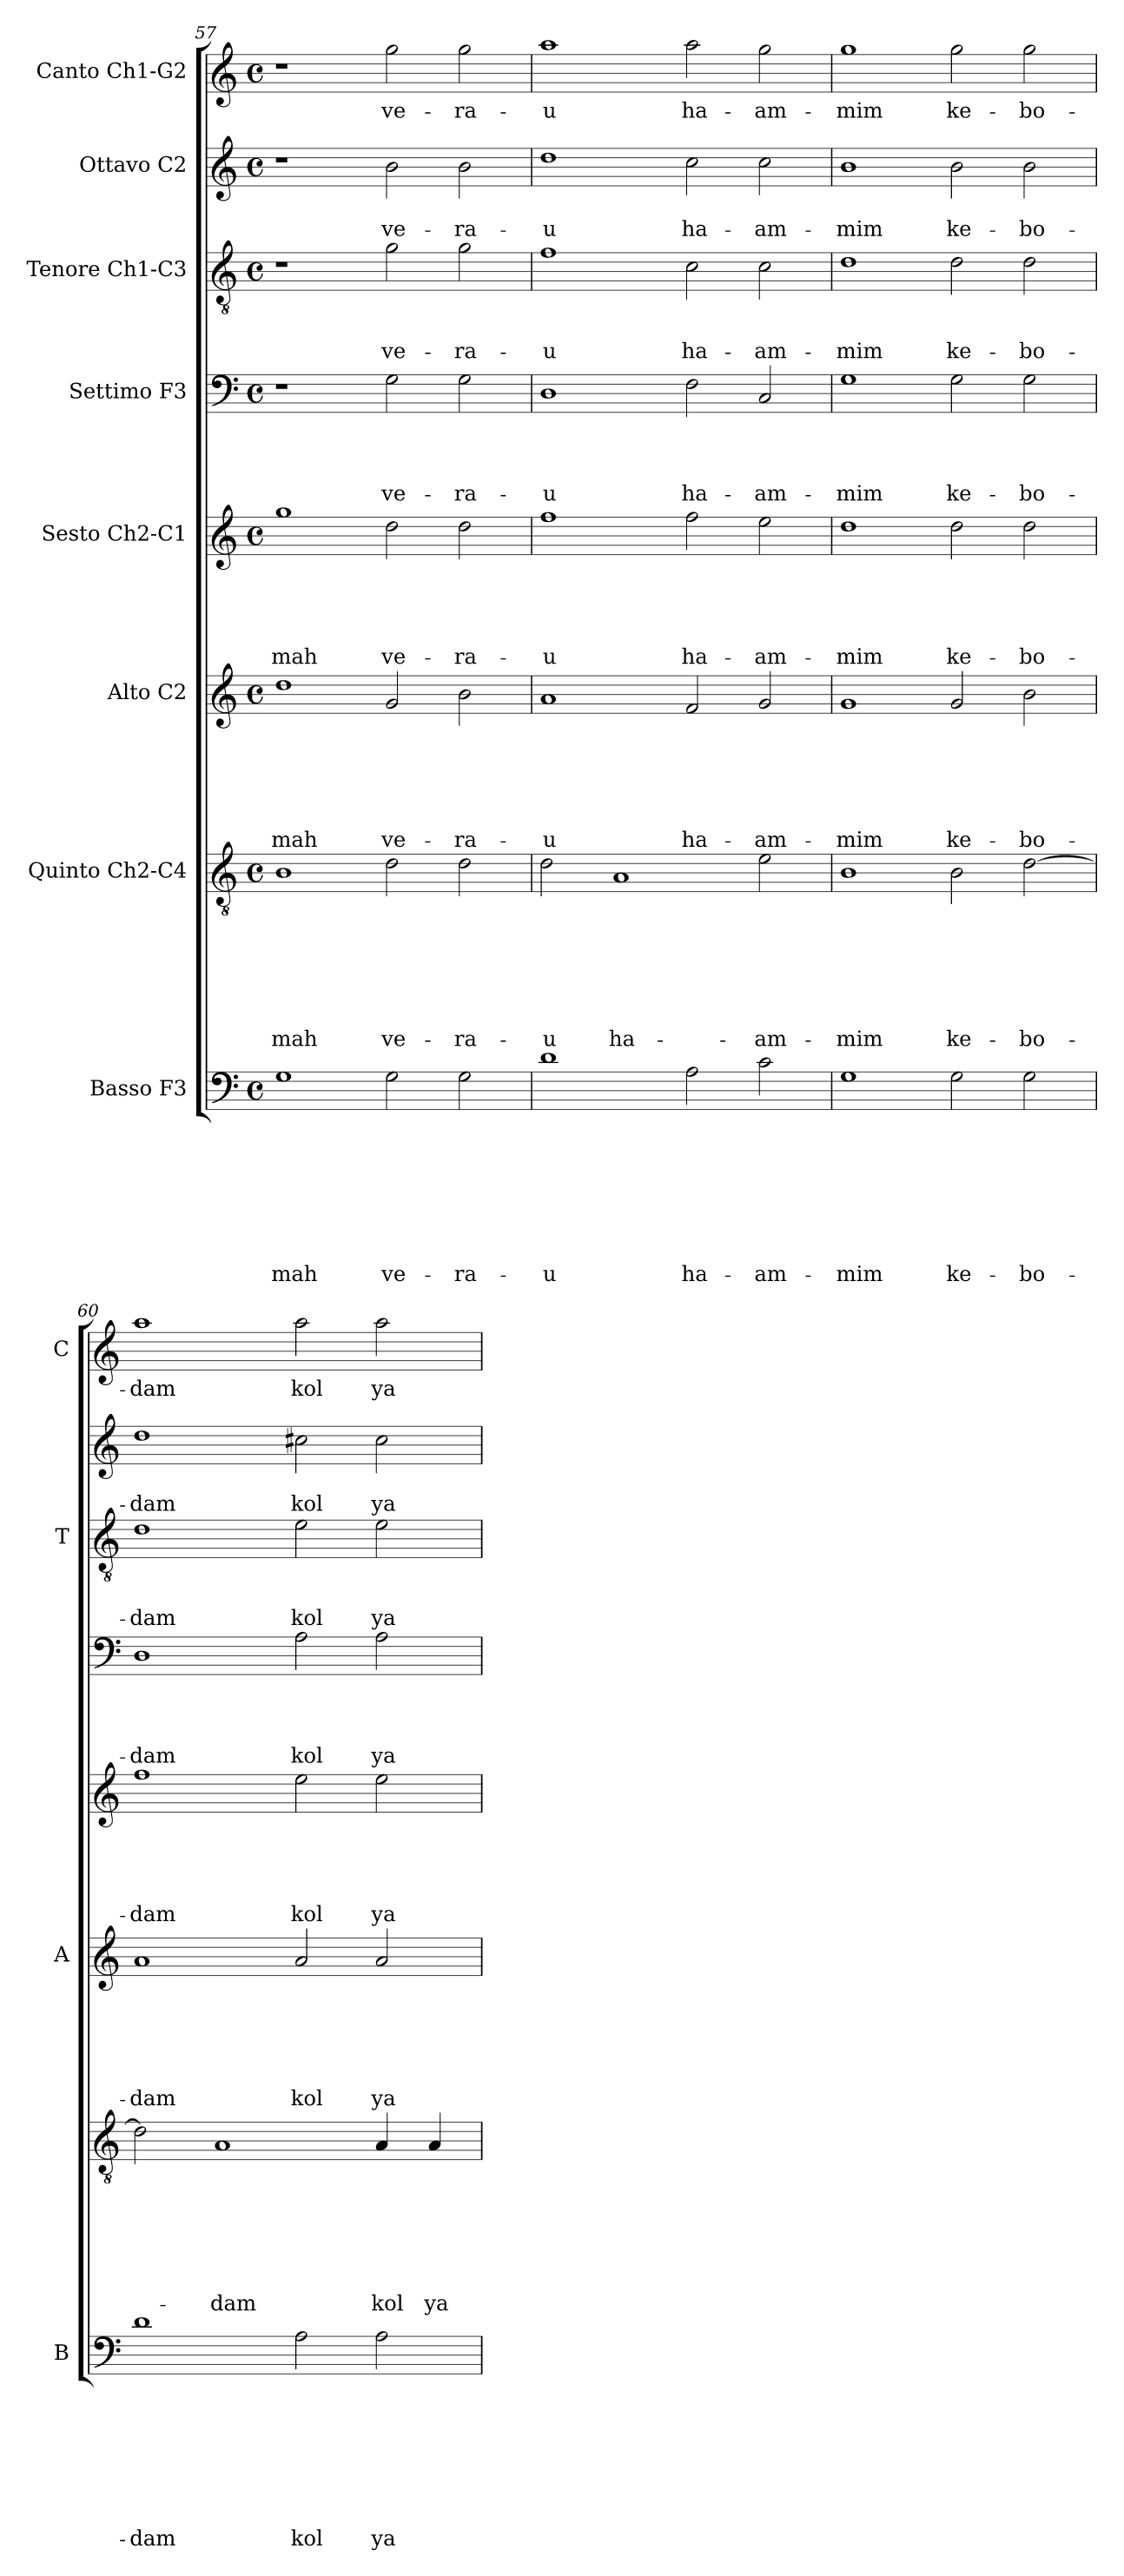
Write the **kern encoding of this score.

**kern	**text	**text	**text	**text	**text	**text	**text	**text	**kern	**text	**text	**text	**text	**text	**text	**text	**kern	**text	**text	**text	**text	**text	**text	**kern	**text	**text	**text	**text	**text	**kern	**text	**text	**text	**text	**kern	**text	**text	**text	**kern	**text	**text	**kern	**text
*part8	*part8	*part8	*part8	*part8	*part8	*part8	*part8	*part8	*part7	*part7	*part7	*part7	*part7	*part7	*part7	*part7	*part6	*part6	*part6	*part6	*part6	*part6	*part6	*part5	*part5	*part5	*part5	*part5	*part5	*part4	*part4	*part4	*part4	*part4	*part3	*part3	*part3	*part3	*part2	*part2	*part2	*part1	*part1
*staff8	*staff8	*staff8	*staff8	*staff8	*staff8	*staff8	*staff8	*staff8	*staff7	*staff7	*staff7	*staff7	*staff7	*staff7	*staff7	*staff7	*staff6	*staff6	*staff6	*staff6	*staff6	*staff6	*staff6	*staff5	*staff5	*staff5	*staff5	*staff5	*staff5	*staff4	*staff4	*staff4	*staff4	*staff4	*staff3	*staff3	*staff3	*staff3	*staff2	*staff2	*staff2	*staff1	*staff1
*I"Basso F3	*	*	*	*	*	*	*	*	*I"Quinto Ch2-C4	*	*	*	*	*	*	*	*I"Alto C2	*	*	*	*	*	*	*I"Sesto Ch2-C1	*	*	*	*	*	*I"Settimo F3	*	*	*	*	*I"Tenore Ch1-C3	*	*	*	*I"Ottavo C2	*	*	*I"Canto Ch1-G2	*
*I'B	*	*	*	*	*	*	*	*	*	*	*	*	*	*	*	*	*I'A	*	*	*	*	*	*	*	*	*	*	*	*	*	*	*	*	*	*I'T	*	*	*	*	*	*	*I'C	*
*clefF4	*	*	*	*	*	*	*	*	*clefGv2	*	*	*	*	*	*	*	*clefG2	*	*	*	*	*	*	*clefG2	*	*	*	*	*	*clefF4	*	*	*	*	*clefGv2	*	*	*	*clefG2	*	*	*clefG2	*
*k[]	*	*	*	*	*	*	*	*	*k[]	*	*	*	*	*	*	*	*k[]	*	*	*	*	*	*	*k[]	*	*	*	*	*	*k[]	*	*	*	*	*k[]	*	*	*	*k[]	*	*	*k[]	*
*C:	*	*	*	*	*	*	*	*	*C:	*	*	*	*	*	*	*	*C:	*	*	*	*	*	*	*C:	*	*	*	*	*	*C:	*	*	*	*	*C:	*	*	*	*C:	*	*	*C:	*
*M4/4	*	*	*	*	*	*	*	*	*M4/4	*	*	*	*	*	*	*	*M4/4	*	*	*	*	*	*	*M4/4	*	*	*	*	*	*M4/4	*	*	*	*	*M4/4	*	*	*	*M4/4	*	*	*M4/4	*
*met(c)	*	*	*	*	*	*	*	*	*met(c)	*	*	*	*	*	*	*	*met(c)	*	*	*	*	*	*	*met(c)	*	*	*	*	*	*met(c)	*	*	*	*	*met(c)	*	*	*	*met(c)	*	*	*met(c)	*
=57	=57	=57	=57	=57	=57	=57	=57	=57	=57	=57	=57	=57	=57	=57	=57	=57	=57	=57	=57	=57	=57	=57	=57	=57	=57	=57	=57	=57	=57	=57	=57	=57	=57	=57	=57	=57	=57	=57	=57	=57	=57	=57	=57
!	!	!	!	!	!	!	!	!LO:LY:b	!	!	!	!	!	!	!	!LO:LY:b	!	!	!	!	!	!	!LO:LY:b	!	!	!	!	!	!LO:LY:b	!	!	!	!	!	!	!	!	!	!	!	!	!	!
1G	.	.	.	.	.	.	.	-mah	1B	.	.	.	.	.	.	-mah	1dd	.	.	.	.	.	-mah	1gg	.	.	.	.	-mah	1r	.	.	.	.	1r	.	.	.	1r	.	.	1r	.
!	!	!	!	!	!	!	!	!LO:LY:b	!	!	!	!	!	!	!	!LO:LY:b	!	!	!	!	!	!	!LO:LY:b	!	!	!	!	!	!LO:LY:b	!	!	!	!	!LO:LY:b	!	!	!	!LO:LY:b	!	!	!LO:LY:b	!	!LO:LY:b
2G\	.	.	.	.	.	.	.	ve-	2d\	.	.	.	.	.	.	ve-	2g/	.	.	.	.	.	ve-	2dd\	.	.	.	.	ve-	2G\	.	.	.	ve-	2g\	.	.	ve-	2b\	.	ve-	2gg\	ve-
!	!	!	!	!	!	!	!	!LO:LY:b	!	!	!	!	!	!	!	!LO:LY:b	!	!	!	!	!	!	!LO:LY:b	!	!	!	!	!	!LO:LY:b	!	!	!	!	!LO:LY:b	!	!	!	!LO:LY:b	!	!	!LO:LY:b	!	!LO:LY:b
2G\	.	.	.	.	.	.	.	-ra-	2d\	.	.	.	.	.	.	-ra-	2b\	.	.	.	.	.	-ra-	2dd\	.	.	.	.	-ra-	2G\	.	.	.	-ra-	2g\	.	.	-ra-	2b\	.	-ra-	2gg\	-ra-
=58	=58	=58	=58	=58	=58	=58	=58	=58	=58	=58	=58	=58	=58	=58	=58	=58	=58	=58	=58	=58	=58	=58	=58	=58	=58	=58	=58	=58	=58	=58	=58	=58	=58	=58	=58	=58	=58	=58	=58	=58	=58	=58	=58
!	!	!	!	!	!	!	!	!LO:LY:b	!	!	!	!	!	!	!	!LO:LY:b	!	!	!	!	!	!	!LO:LY:b	!	!	!	!	!	!LO:LY:b	!	!	!	!	!LO:LY:b	!	!	!	!LO:LY:b	!	!	!LO:LY:b	!	!LO:LY:b
1d	.	.	.	.	.	.	.	-u	2d\	.	.	.	.	.	.	-u	1a	.	.	.	.	.	-u	1ff	.	.	.	.	-u	1D	.	.	.	-u	1f	.	.	-u	1dd	.	-u	1aa	-u
!	!	!	!	!	!	!	!	!	!	!	!	!	!	!	!	!LO:LY:b	!	!	!	!	!	!	!	!	!	!	!	!	!	!	!	!	!	!	!	!	!	!	!	!	!	!	!
.	.	.	.	.	.	.	.	.	1A	.	.	.	.	.	.	ha-	.	.	.	.	.	.	.	.	.	.	.	.	.	.	.	.	.	.	.	.	.	.	.	.	.	.	.
!	!	!	!	!	!	!	!	!LO:LY:b	!	!	!	!	!	!	!	!	!	!	!	!	!	!	!LO:LY:b	!	!	!	!	!	!LO:LY:b	!	!	!	!	!LO:LY:b	!	!	!	!LO:LY:b	!	!	!LO:LY:b	!	!LO:LY:b
2A\	.	.	.	.	.	.	.	ha-	.	.	.	.	.	.	.	.	2f/	.	.	.	.	.	ha-	2ff\	.	.	.	.	ha-	2F\	.	.	.	ha-	2c\	.	.	ha-	2cc\	.	ha-	2aa\	ha-
!	!	!	!	!	!	!	!	!LO:LY:b	!	!	!	!	!	!	!	!LO:LY:b	!	!	!	!	!	!	!LO:LY:b	!	!	!	!	!	!LO:LY:b	!	!	!	!	!LO:LY:b	!	!	!	!LO:LY:b	!	!	!LO:LY:b	!	!LO:LY:b
2c\	.	.	.	.	.	.	.	-am-	2e\	.	.	.	.	.	.	-am-	2g/	.	.	.	.	.	-am-	2ee\	.	.	.	.	-am-	2C/	.	.	.	-am-	2c\	.	.	-am-	2cc\	.	-am-	2gg\	-am-
!!LO:PB:g=z
=59	=59	=59	=59	=59	=59	=59	=59	=59	=59	=59	=59	=59	=59	=59	=59	=59	=59	=59	=59	=59	=59	=59	=59	=59	=59	=59	=59	=59	=59	=59	=59	=59	=59	=59	=59	=59	=59	=59	=59	=59	=59	=59	=59
!	!	!	!	!	!	!	!	!LO:LY:b	!	!	!	!	!	!	!	!LO:LY:b	!	!	!	!	!	!	!LO:LY:b	!	!	!	!	!	!LO:LY:b	!	!	!	!	!LO:LY:b	!	!	!	!LO:LY:b	!	!	!LO:LY:b	!	!LO:LY:b
1G	.	.	.	.	.	.	.	-mim	1B	.	.	.	.	.	.	-mim	1g	.	.	.	.	.	-mim	1dd	.	.	.	.	-mim	1G	.	.	.	-mim	1d	.	.	-mim	1b	.	-mim	1gg	-mim
!	!	!	!	!	!	!	!	!LO:LY:b	!	!	!	!	!	!	!	!LO:LY:b	!	!	!	!	!	!	!LO:LY:b	!	!	!	!	!	!LO:LY:b	!	!	!	!	!LO:LY:b	!	!	!	!LO:LY:b	!	!	!LO:LY:b	!	!LO:LY:b
2G\	.	.	.	.	.	.	.	ke-	2B\	.	.	.	.	.	.	ke-	2g/	.	.	.	.	.	ke-	2dd\	.	.	.	.	ke-	2G\	.	.	.	ke-	2d\	.	.	ke-	2b\	.	ke-	2gg\	ke-
!	!	!	!	!	!	!	!	!LO:LY:b	!	!	!	!	!	!	!	!LO:LY:b	!	!	!	!	!	!	!LO:LY:b	!	!	!	!	!	!LO:LY:b	!	!	!	!	!LO:LY:b	!	!	!	!LO:LY:b	!	!	!LO:LY:b	!	!LO:LY:b
2G\	.	.	.	.	.	.	.	-bo-	[2d\	.	.	.	.	.	.	-bo-	2b\	.	.	.	.	.	-bo-	2dd\	.	.	.	.	-bo-	2G\	.	.	.	-bo-	2d\	.	.	-bo-	2b\	.	-bo-	2gg\	-bo-
=60	=60	=60	=60	=60	=60	=60	=60	=60	=60	=60	=60	=60	=60	=60	=60	=60	=60	=60	=60	=60	=60	=60	=60	=60	=60	=60	=60	=60	=60	=60	=60	=60	=60	=60	=60	=60	=60	=60	=60	=60	=60	=60	=60
!	!	!	!	!	!	!	!	!LO:LY:b	!	!	!	!	!	!	!	!	!	!	!	!	!	!	!LO:LY:b	!	!	!	!	!	!LO:LY:b	!	!	!	!	!LO:LY:b	!	!	!	!LO:LY:b	!	!	!LO:LY:b	!	!LO:LY:b
1d	.	.	.	.	.	.	.	-dam	2d\]	.	.	.	.	.	.	.	1a	.	.	.	.	.	-dam	1ff	.	.	.	.	-dam	1D	.	.	.	-dam	1d	.	.	-dam	1dd	.	-dam	1aa	-dam
!	!	!	!	!	!	!	!	!	!	!	!	!	!	!	!	!LO:LY:b	!	!	!	!	!	!	!	!	!	!	!	!	!	!	!	!	!	!	!	!	!	!	!	!	!	!	!
.	.	.	.	.	.	.	.	.	1A	.	.	.	.	.	.	-dam	.	.	.	.	.	.	.	.	.	.	.	.	.	.	.	.	.	.	.	.	.	.	.	.	.	.	.
!	!	!	!	!	!	!	!	!LO:LY:b	!	!	!	!	!	!	!	!	!	!	!	!	!	!	!LO:LY:b	!	!	!	!	!	!LO:LY:b	!	!	!	!	!LO:LY:b	!	!	!	!LO:LY:b	!	!	!LO:LY:b	!	!LO:LY:b
2A\	.	.	.	.	.	.	.	kol	.	.	.	.	.	.	.	.	2a/	.	.	.	.	.	kol	2ee\	.	.	.	.	kol	2A\	.	.	.	kol	2e\	.	.	kol	2cc#X\	.	kol	2aa\	kol
!	!	!	!	!	!	!	!	!LO:LY:b	!	!	!	!	!	!	!	!LO:LY:b	!	!	!	!	!	!	!LO:LY:b	!	!	!	!	!	!LO:LY:b	!	!	!	!	!LO:LY:b	!	!	!	!LO:LY:b	!	!	!LO:LY:b	!	!LO:LY:b
2A\	.	.	.	.	.	.	.	ya-	4A/	.	.	.	.	.	.	kol	2a/	.	.	.	.	.	ya-	2ee\	.	.	.	.	ya-	2A\	.	.	.	ya-	2e\	.	.	ya-	2cc#\	.	ya-	2aa\	ya-
!	!	!	!	!	!	!	!	!	!	!	!	!	!	!	!	!LO:LY:b	!	!	!	!	!	!	!	!	!	!	!	!	!	!	!	!	!	!	!	!	!	!	!	!	!	!	!
.	.	.	.	.	.	.	.	.	4A/	.	.	.	.	.	.	ya-	.	.	.	.	.	.	.	.	.	.	.	.	.	.	.	.	.	.	.	.	.	.	.	.	.	.	.
=	=	=	=	=	=	=	=	=	=	=	=	=	=	=	=	=	=	=	=	=	=	=	=	=	=	=	=	=	=	=	=	=	=	=	=	=	=	=	=	=	=	=	=
*-	*-	*-	*-	*-	*-	*-	*-	*-	*-	*-	*-	*-	*-	*-	*-	*-	*-	*-	*-	*-	*-	*-	*-	*-	*-	*-	*-	*-	*-	*-	*-	*-	*-	*-	*-	*-	*-	*-	*-	*-	*-	*-	*-
